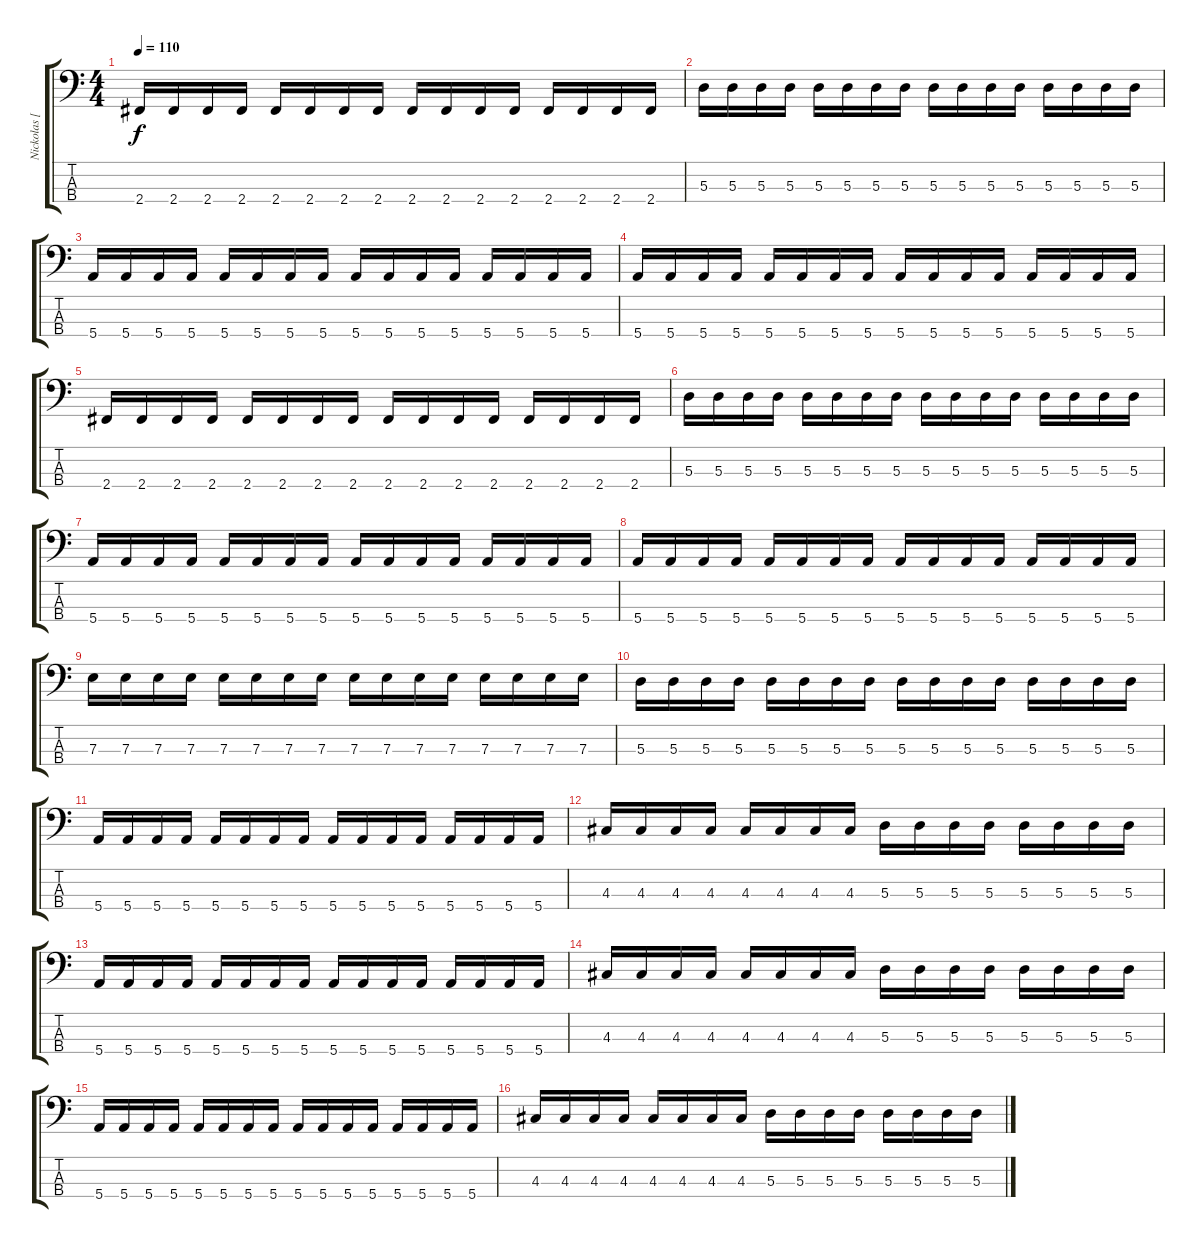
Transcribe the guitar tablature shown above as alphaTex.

\track ("Nickolas [Bass]" "Nickolas [") {instrument electricbasspick}
\staff {score tabs}
\tuning (G2 D2 A1 E1) {hide}
\ts (4 4)
\tempo 110
\clef f4
\ks c
2.4.16{dy f} 2.4.16 2.4.16 2.4.16 2.4.16 2.4.16 2.4.16 2.4.16 2.4.16 2.4.16 2.4.16 2.4.16 2.4.16 2.4.16 2.4.16 2.4.16 |
5.3.16 5.3.16 5.3.16 5.3.16 5.3.16 5.3.16 5.3.16 5.3.16 5.3.16 5.3.16 5.3.16 5.3.16 5.3.16 5.3.16 5.3.16 5.3.16 |
5.4.16 5.4.16 5.4.16 5.4.16 5.4.16 5.4.16 5.4.16 5.4.16 5.4.16 5.4.16 5.4.16 5.4.16 5.4.16 5.4.16 5.4.16 5.4.16 |
5.4.16 5.4.16 5.4.16 5.4.16 5.4.16 5.4.16 5.4.16 5.4.16 5.4.16 5.4.16 5.4.16 5.4.16 5.4.16 5.4.16 5.4.16 5.4.16 |
2.4.16 2.4.16 2.4.16 2.4.16 2.4.16 2.4.16 2.4.16 2.4.16 2.4.16 2.4.16 2.4.16 2.4.16 2.4.16 2.4.16 2.4.16 2.4.16 |
5.3.16 5.3.16 5.3.16 5.3.16 5.3.16 5.3.16 5.3.16 5.3.16 5.3.16 5.3.16 5.3.16 5.3.16 5.3.16 5.3.16 5.3.16 5.3.16 |
5.4.16 5.4.16 5.4.16 5.4.16 5.4.16 5.4.16 5.4.16 5.4.16 5.4.16 5.4.16 5.4.16 5.4.16 5.4.16 5.4.16 5.4.16 5.4.16 |
5.4.16 5.4.16 5.4.16 5.4.16 5.4.16 5.4.16 5.4.16 5.4.16 5.4.16 5.4.16 5.4.16 5.4.16 5.4.16 5.4.16 5.4.16 5.4.16 |
7.3.16 7.3.16 7.3.16 7.3.16 7.3.16 7.3.16 7.3.16 7.3.16 7.3.16 7.3.16 7.3.16 7.3.16 7.3.16 7.3.16 7.3.16 7.3.16 |
5.3.16 5.3.16 5.3.16 5.3.16 5.3.16 5.3.16 5.3.16 5.3.16 5.3.16 5.3.16 5.3.16 5.3.16 5.3.16 5.3.16 5.3.16 5.3.16 |
5.4.16 5.4.16 5.4.16 5.4.16 5.4.16 5.4.16 5.4.16 5.4.16 5.4.16 5.4.16 5.4.16 5.4.16 5.4.16 5.4.16 5.4.16 5.4.16 |
4.3.16 4.3.16 4.3.16 4.3.16 4.3.16 4.3.16 4.3.16 4.3.16 5.3.16 5.3.16 5.3.16 5.3.16 5.3.16 5.3.16 5.3.16 5.3.16 |
5.4.16 5.4.16 5.4.16 5.4.16 5.4.16 5.4.16 5.4.16 5.4.16 5.4.16 5.4.16 5.4.16 5.4.16 5.4.16 5.4.16 5.4.16 5.4.16 |
4.3.16 4.3.16 4.3.16 4.3.16 4.3.16 4.3.16 4.3.16 4.3.16 5.3.16 5.3.16 5.3.16 5.3.16 5.3.16 5.3.16 5.3.16 5.3.16 |
5.4.16 5.4.16 5.4.16 5.4.16 5.4.16 5.4.16 5.4.16 5.4.16 5.4.16 5.4.16 5.4.16 5.4.16 5.4.16 5.4.16 5.4.16 5.4.16 |
4.3.16 4.3.16 4.3.16 4.3.16 4.3.16 4.3.16 4.3.16 4.3.16 5.3.16 5.3.16 5.3.16 5.3.16 5.3.16 5.3.16 5.3.16 5.3.16
